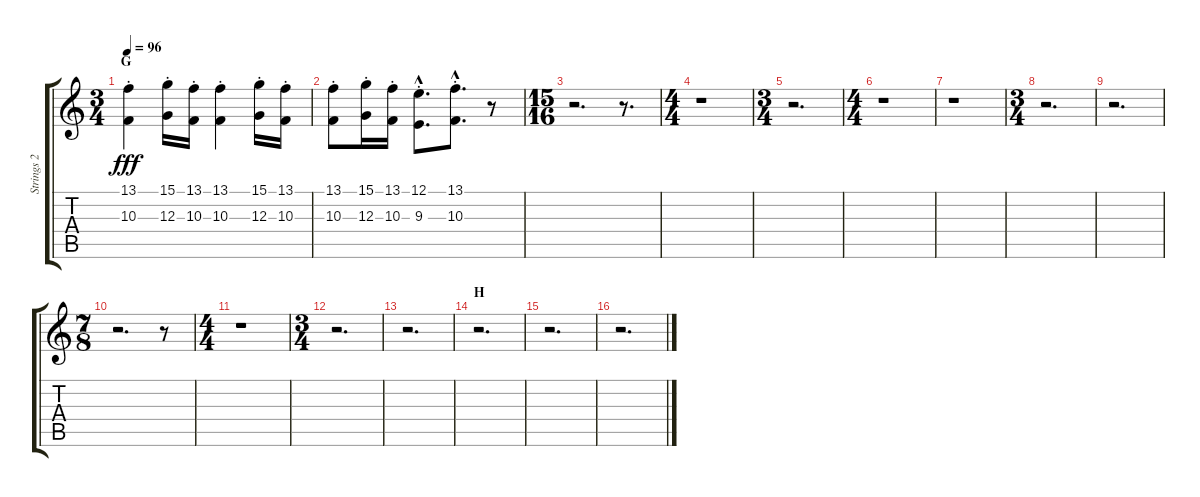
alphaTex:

\track ("Strings 2" "Strings 2") {instrument choiraahs}
\staff {score tabs}
\tuning (E4 B3 G3 D3 A2 E2) {hide}
\ts (3 4)
\section ("" "G")
\tempo 96
\clef g2
\ks c
(13.1{st} 10.3{st}).4{dy fff} (15.1{st} 12.3{st}).16 (13.1{st} 10.3{st}).16 (13.1{st} 10.3{st}).4 (15.1{st} 12.3{st}).16 (13.1{st} 10.3{st}).16 |
(13.1{st} 10.3{st}).8 (15.1{st} 12.3{st}).16 (13.1{st} 10.3{st}).16 (12.1{hac st} 9.3{hac st}).8{d} (13.1{hac st} 10.3{hac st}).8{d} r.8 |
\ts (15 16)
r.2{d} r.8{d} |
\ts (4 4)
r.1 |
\ts (3 4)
r.2{d} |
\ts (4 4)
r.1 |
r.1 |
\ts (3 4)
r.2{d} |
r.2{d} |
\ts (7 8)
r.2{d} r.8 |
\ts (4 4)
r.1 |
\ts (3 4)
r.2{d} |
r.2{d} |
\section ("" "H")
r.2{d} |
r.2{d} |
r.2{d}
